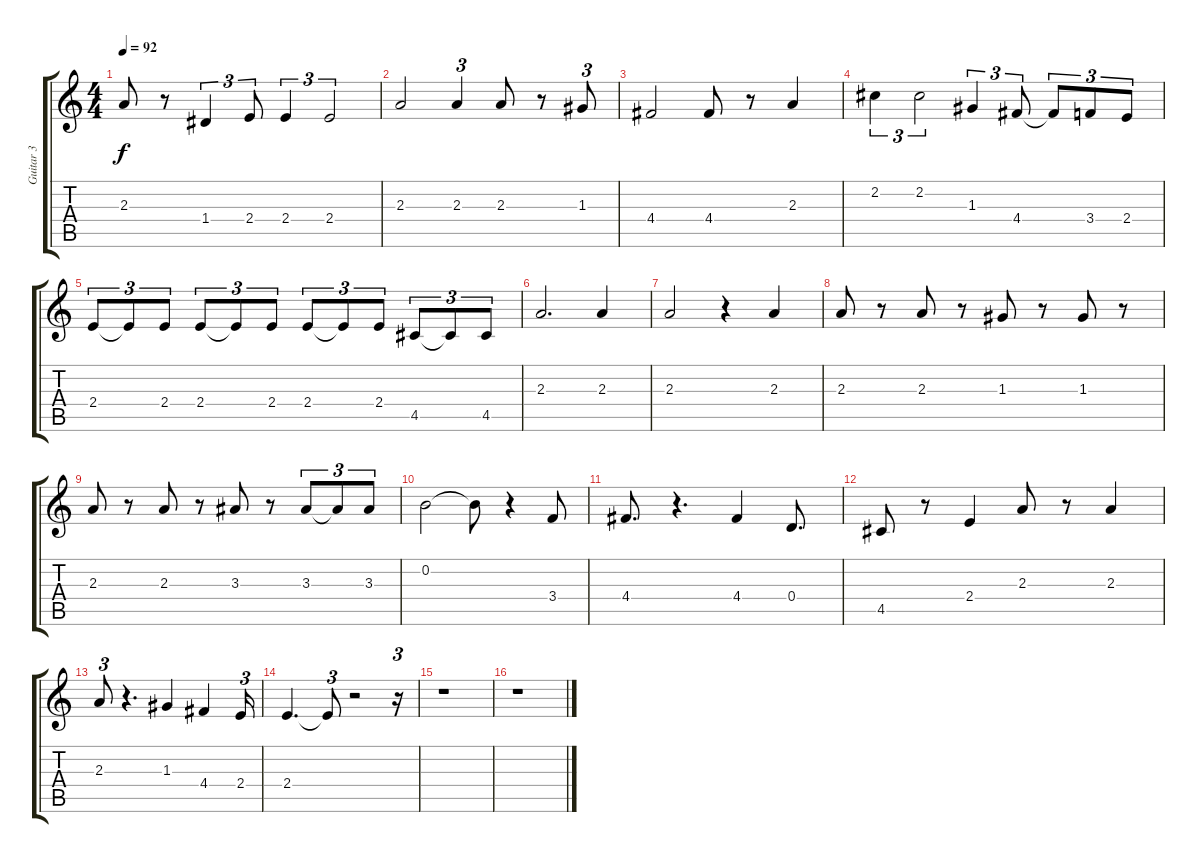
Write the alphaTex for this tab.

\track ("Guitar 3" "Guitar 3") {instrument distortionguitar}
\staff {score tabs}
\tuning (E4 B3 G3 D3 A2 E2) {hide}
\ts (4 4)
\tempo 92
\clef g2
\ks c
2.3.8{dy f} r.8 1.4.4{tu (3 2)} 2.4.8{tu (3 2)} 2.4.4{tu (3 2)} 2.4.2{tu (3 2)} |
2.3.2 2.3.4{tu (3 2)} 2.3.8 r.8 1.3.8{tu (3 2)} |
4.4.2 4.4.8 r.8 2.3.4 |
2.2.4{tu (3 2)} 2.2.2{tu (3 2)} 1.3.4{tu (3 2)} 4.4.8{tu (3 2)} 4.4{t}.8{tu (3 2)} 3.4.8{tu (3 2)} 2.4.8{tu (3 2)} |
2.4.8{tu (3 2)} 2.4{t}.8{tu (3 2)} 2.4.8{tu (3 2)} 2.4.8{tu (3 2)} 2.4{t}.8{tu (3 2)} 2.4.8{tu (3 2)} 2.4.8{tu (3 2)} 2.4{t}.8{tu (3 2)} 2.4.8{tu (3 2)} 4.5.8{tu (3 2)} 4.5{t}.8{tu (3 2)} 4.5.8{tu (3 2)} |
2.3.2{d} 2.3.4 |
2.3.2 r.4 2.3.4 |
2.3.8 r.8 2.3.8 r.8 1.3.8 r.8 1.3.8 r.8 |
2.3.8 r.8 2.3.8 r.8 3.3.8 r.8 3.3.8{tu (3 2)} 3.3{t}.8{tu (3 2)} 3.3.8{tu (3 2)} |
0.2.2 0.2{t}.8 r.4 3.4.8 |
4.4.8{d} r.4{d} 4.4.4 0.4.8{d} |
4.5.8 r.8 2.4.4 2.3.8 r.8 2.3.4 |
2.3.8{tu (3 2)} r.4{d} 1.3.4 4.4.4 2.4.16{tu (3 2)} |
2.4.4{d} 2.4{t}.8{tu (3 2)} r.2 r.16{tu (3 2)} |
r.1 |
r.1
